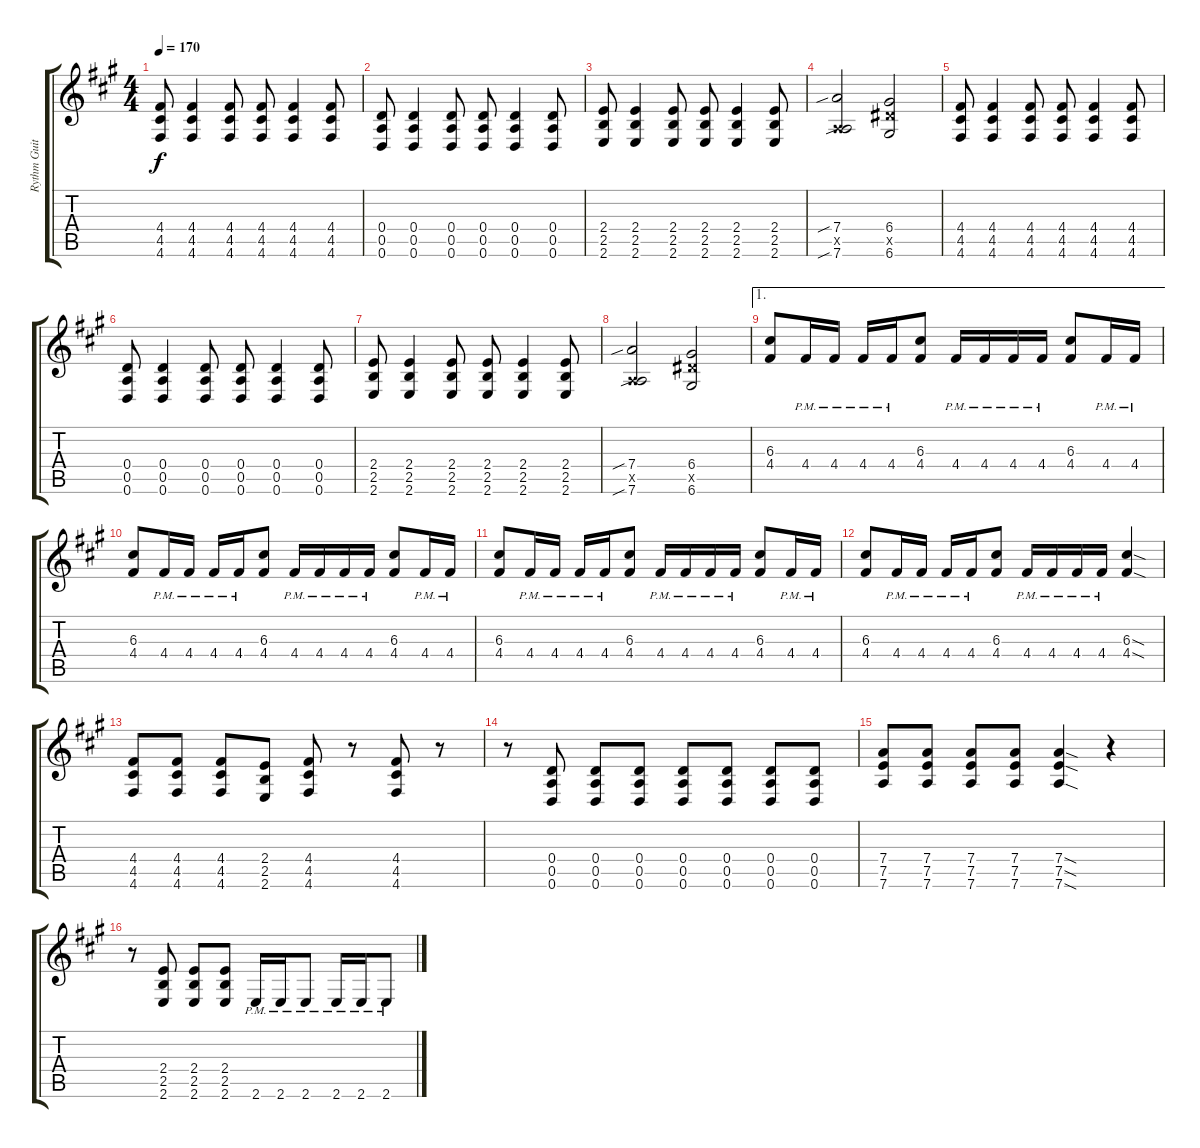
\track ("Rythm Guitar" "Rythm Guit") {instrument distortionguitar}
\staff {score tabs}
\tuning (E4 B3 G3 D3 A2 D2) {hide}
\ts (4 4)
\tempo 170
\clef g2
\ks a
(4.4 4.5 4.6).8{dy f} (4.4 4.5 4.6).4 (4.4 4.5 4.6).8 (4.4 4.5 4.6).8 (4.4 4.5 4.6).4 (4.4 4.5 4.6).8 |
(0.4 0.5 0.6).8 (0.4 0.5 0.6).4 (0.4 0.5 0.6).8 (0.4 0.5 0.6).8 (0.4 0.5 0.6).4 (0.4 0.5 0.6).8 |
(2.4 2.5 2.6).8 (2.4 2.5 2.6).4 (2.4 2.5 2.6).8 (2.4 2.5 2.6).8 (2.4 2.5 2.6).4 (2.4 2.5 2.6).8 |
(7.4{sib} 0.5{x} 7.6{sib}).2 (6.4 6.5{x} 6.6).2 |
(4.4 4.5 4.6).8 (4.4 4.5 4.6).4 (4.4 4.5 4.6).8 (4.4 4.5 4.6).8 (4.4 4.5 4.6).4 (4.4 4.5 4.6).8 |
(0.4 0.5 0.6).8 (0.4 0.5 0.6).4 (0.4 0.5 0.6).8 (0.4 0.5 0.6).8 (0.4 0.5 0.6).4 (0.4 0.5 0.6).8 |
(2.4 2.5 2.6).8 (2.4 2.5 2.6).4 (2.4 2.5 2.6).8 (2.4 2.5 2.6).8 (2.4 2.5 2.6).4 (2.4 2.5 2.6).8 |
(7.4{sib} 0.5{x} 7.6{sib}).2 (6.4 6.5{x} 6.6).2 |
\ae 1
(6.3 4.4).8 4.4{pm}.16 4.4{pm}.16 4.4{pm}.16 4.4{pm}.16 (6.3 4.4).8 4.4{pm}.16 4.4{pm}.16 4.4{pm}.16 4.4{pm}.16 (6.3 4.4).8 4.4{pm}.16 4.4{pm}.16 |
(6.3 4.4).8 4.4{pm}.16 4.4{pm}.16 4.4{pm}.16 4.4{pm}.16 (6.3 4.4).8 4.4{pm}.16 4.4{pm}.16 4.4{pm}.16 4.4{pm}.16 (6.3 4.4).8 4.4{pm}.16 4.4{pm}.16 |
(6.3 4.4).8 4.4{pm}.16 4.4{pm}.16 4.4{pm}.16 4.4{pm}.16 (6.3 4.4).8 4.4{pm}.16 4.4{pm}.16 4.4{pm}.16 4.4{pm}.16 (6.3 4.4).8 4.4{pm}.16 4.4{pm}.16 |
(6.3 4.4).8 4.4{pm}.16 4.4{pm}.16 4.4{pm}.16 4.4{pm}.16 (6.3 4.4).8 4.4{pm}.16 4.4{pm}.16 4.4{pm}.16 4.4{pm}.16 (6.3{sod} 4.4{sod}).4 |
(4.4 4.5 4.6).8 (4.4 4.5 4.6).8 (4.4 4.5 4.6).8 (2.4 2.5 2.6).8 (4.4 4.5 4.6).8 r.8 (4.4 4.5 4.6).8 r.8 |
r.8 (0.4 0.5 0.6).8 (0.4 0.5 0.6).8 (0.4 0.5 0.6).8 (0.4 0.5 0.6).8 (0.4 0.5 0.6).8 (0.4 0.5 0.6).8 (0.4 0.5 0.6).8 |
(7.4 7.5 7.6).8 (7.4 7.5 7.6).8 (7.4 7.5 7.6).8 (7.4 7.5 7.6).8 (7.4{sod} 7.5{sod} 7.6{sod}).4 r.4 |
r.8 (2.4 2.5 2.6).8 (2.4 2.5 2.6).8 (2.4 2.5 2.6).8 2.6{pm}.16 2.6{pm}.16 2.6{pm}.8 2.6{pm}.16 2.6{pm}.16 2.6{pm}.8
